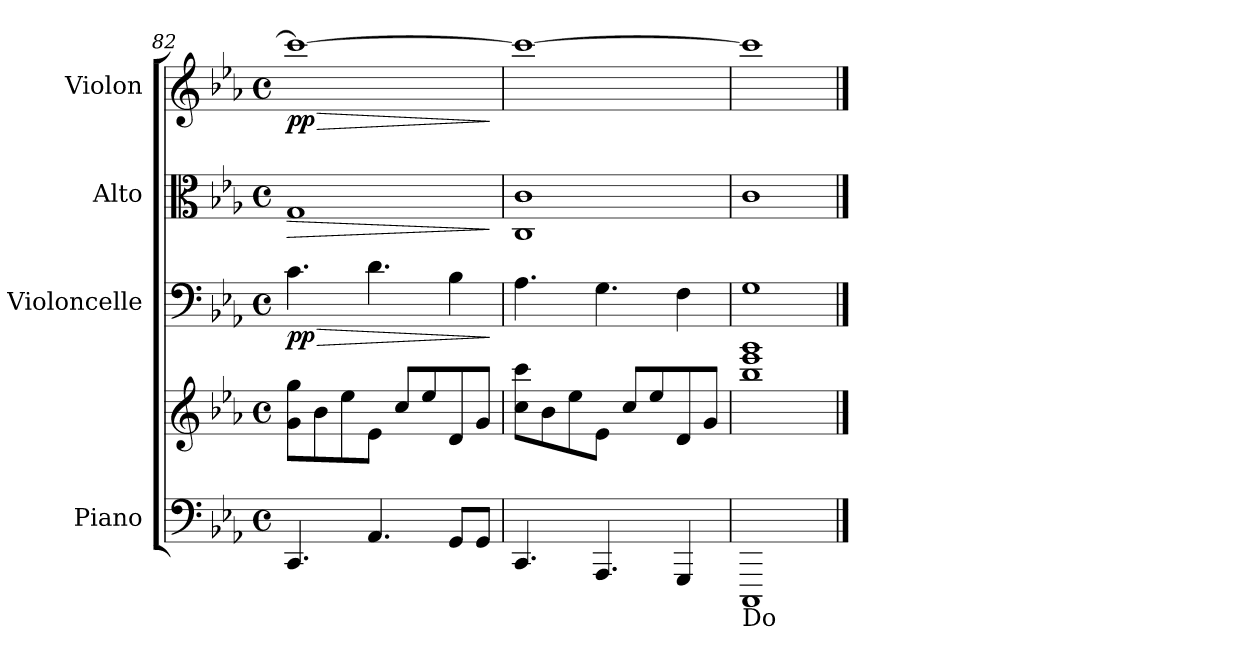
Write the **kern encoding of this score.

**kern	**kern	**kern	**dynam	**kern	**dynam	**kern	**dynam
*part4	*part4	*part3	*part3	*part2	*part2	*part1	*part1
*staff5	*staff4	*staff3	*staff3	*staff2	*staff2	*staff1	*staff1
*I"Piano	*	*I"Violoncelle	*	*I"Alto	*	*I"Violon	*
*I'Pia.	*	*I'Vc.	*	*I'Alt.	*	*I'Vln.	*
!!LO:LB:g=z
*clefF4	*clefG2	*clefF4	*	*clefC3	*	*clefG2	*
*k[b-e-a-]	*k[b-e-a-]	*k[b-e-a-]	*	*k[b-e-a-]	*	*k[b-e-a-]	*
*M4/4	*M4/4	*M4/4	*	*M4/4	*	*M4/4	*
*met(c)	*met(c)	*met(c)	*	*met(c)	*	*met(c)	*
=82	=82	=82	=82	=82	=82	=82	=82
!	!	!	!LO:HP:b	!	!LO:HP:b	!	!LO:HP:b
!	!	!	!LO:DY:n=1:b	!	!	!	!LO:DY:n=1:b
4.CC/	8g\ 8gg\L	4.c\	> pp	1G	>	1ccc_	> pp
.	8b-\	.	.	.	.	.	.
.	8ee-\	.	.	.	.	.	.
4.AA-/	8e-\J	4.d\	.	.	.	.	.
.	8cc/L	.	.	.	.	.	.
.	8ee-/	.	.	.	.	.	.
8GG/L	8d/	4B-\	.	.	.	.	.
8GG/J	8g/J	.	.	.	.	.	.
.	.	.	]	.	]	.	]
=83	=83	=83	=83	=83	=83	=83	=83
4.CC/	8cc\ 8ccc\L	4.A-\	.	1C 1c	.	1ccc_	.
.	8b-\	.	.	.	.	.	.
.	8ee-\	.	.	.	.	.	.
4.AAA-/	8e-\J	4.G\	.	.	.	.	.
.	8cc/L	.	.	.	.	.	.
.	8ee-/	.	.	.	.	.	.
4GGG/	8d/	4F\	.	.	.	.	.
.	8g/J	.	.	.	.	.	.
=84	=84	=84	=84	=84	=84	=84	=84
!LO:TX:b:t=Do	!	!	!	!	!	!	!
1CCC	1bb- 1eee- 1ggg	1G	.	1c	.	1ccc]	.
==	==	==	==	==	==	==	==
*-	*-	*-	*-	*-	*-	*-	*-
